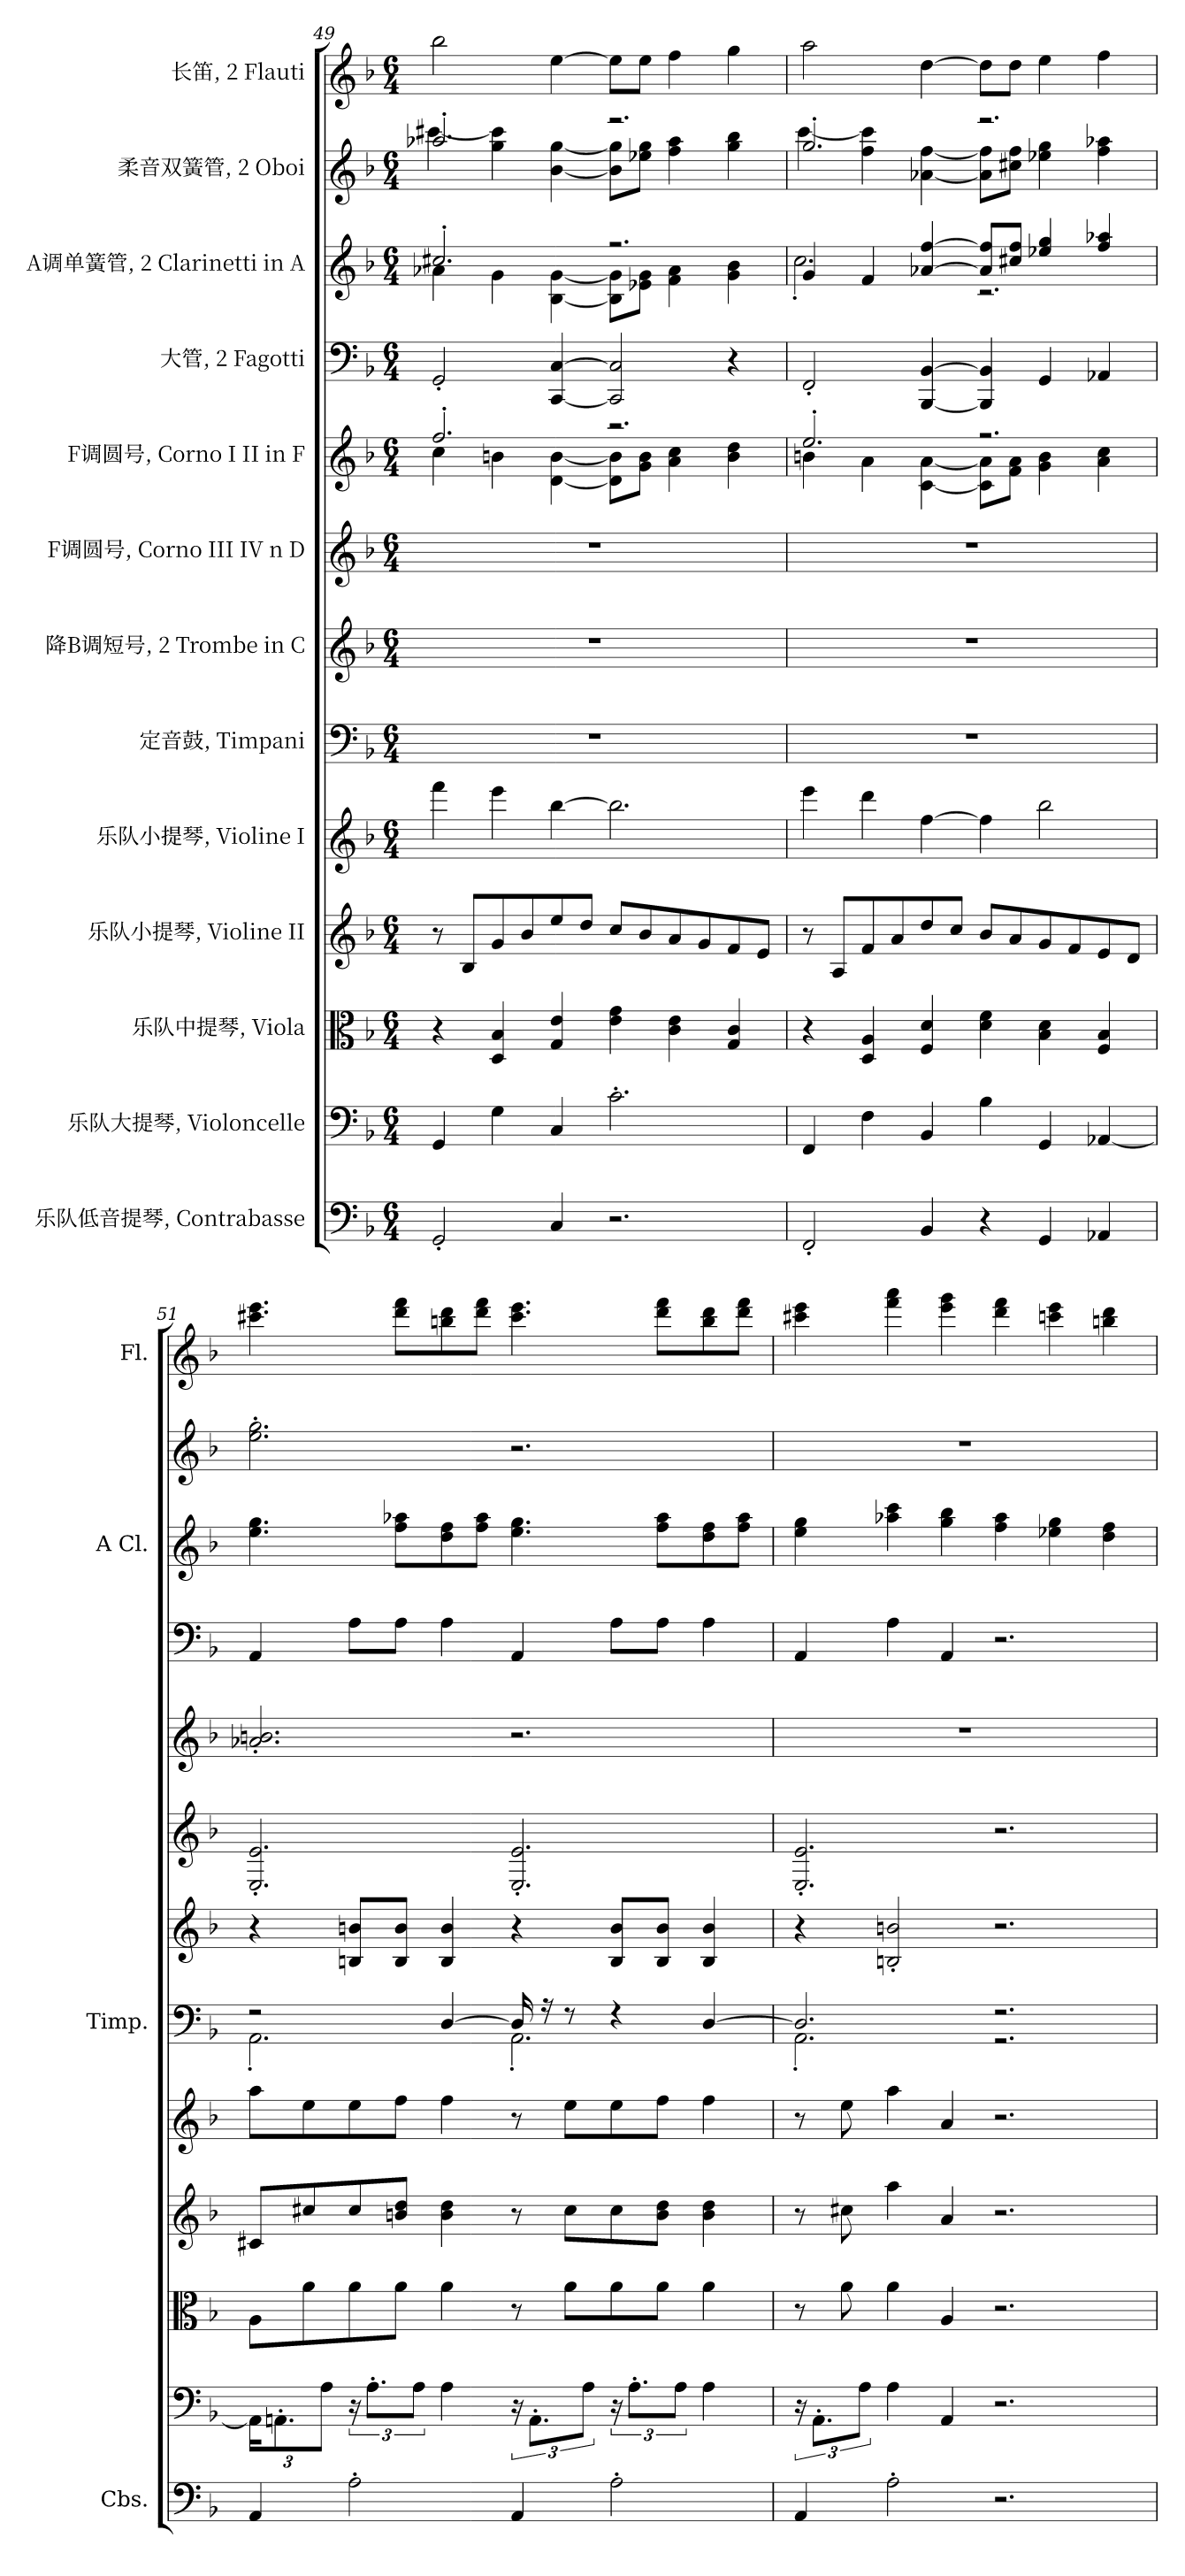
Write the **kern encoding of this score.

**kern	**kern	**kern	**kern	**kern	**kern	**kern	**kern	**kern	**kern	**kern	**kern	**kern
*part13	*part12	*part11	*part10	*part9	*part8	*part7	*part6	*part5	*part4	*part3	*part2	*part1
*staff13	*staff12	*staff11	*staff10	*staff9	*staff8	*staff7	*staff6	*staff5	*staff4	*staff3	*staff2	*staff1
*I"乐队低音提琴, Contrabasse	*I"乐队大提琴, Violoncelle	*I"乐队中提琴, Viola	*I"乐队小提琴, Violine II	*I"乐队小提琴, Violine I	*I"定音鼓, Timpani	*I"降B调短号, 2 Trombe in C	*I"F调圆号, Corno III IV n D	*I"F调圆号, Corno I II in F	*I"大管, 2 Fagotti	*I"A调单簧管, 2 Clarinetti in A	*I"柔音双簧管, 2 Oboi	*I"长笛, 2 Flauti
*I'Cbs.	*	*	*	*	*I'Timp.	*	*	*	*	*I'A Cl.	*	*I'Fl.
*clefF4	*clefF4	*clefC3	*clefG2	*clefG2	*clefF4	*clefG2	*clefG2	*clefG2	*clefF4	*clefG2	*clefG2	*clefG2
*ITrd7c12	*	*	*	*	*	*ITrd1c2	*ITrd4c7	*ITrd4c7	*	*ITrd2c3	*ITrd2c3	*
*k[b-]	*k[b-]	*k[b-]	*k[b-]	*k[b-]	*k[b-]	*k[b-e-a-]	*k[b-e-]	*k[b-e-]	*k[b-]	*k[f#c#]	*k[f#c#]	*k[b-]
*M6/4	*M6/4	*M6/4	*M6/4	*M6/4	*M6/4	*M6/4	*M6/4	*M6/4	*M6/4	*M6/4	*M6/4	*M6/4
*MM232	*MM232	*MM232	*MM232	*MM232	*MM232	*MM232	*MM232	*MM232	*MM232	*MM232	*MM232	*MM232
=49	=49	=49	=49	=49	=49	=49	=49	=49	=49	=49	=49	=49
*	*	*	*	*	*	*	*	*^	*	*^	*^	*
2GGG'/	4GG/	4r	8r	4fff\	1.r	1.r	1.r	2.b-'/	4f\	2GG'/	2.a#X'/	4fn\	2.ffn'/	[4aa#X\	2bb-\
.	.	.	8B-/L	.	.	.	.	.	.	.	.	.	.	.	.
.	4G\	4D/ 4B-/	8g/	4eee\	.	.	.	.	4en\	.	.	4e\	.	4ee\ 4aa#\]	.
.	.	.	8b-/	.	.	.	.	.	.	.	.	.	.	.	.
4CC/	4C/	4G/ 4e/	8ee/	[4bb-\	.	.	.	.	[4G\ [4e\	[4CC/ [4C/	.	[4G\ [4e\	.	[4g\ [4ee\	[4ee\
.	.	.	8dd/J	.	.	.	.	.	.	.	.	.	.	.	.
*	*	*	*	*	*	*	*	*	*	*	*	*	*	*	*MM224
2.r	2.c'\	4e\ 4g\	8cc/L	2.bb-\]	.	.	.	2.r	8G\] 8e\]L	2CC/] 2C/]	2.r	8G\] 8e\]L	2.r	8g\] 8ee\]L	8ee\L]
.	.	.	8b-/	.	.	.	.	.	8c\ 8e\J	.	.	8cn\ 8e\J	.	8ccn\ 8ee\J	8ee\J
*	*	*	*	*	*	*	*	*	*	*	*	*	*	*	*MM239
.	.	4c\ 4e\	8a/	.	.	.	.	.	4d\ 4f\	.	.	4d\ 4f\	.	4dd\ 4ff\	4ff\
.	.	.	8g/	.	.	.	.	.	.	.	.	.	.	.	.
.	.	4G/ 4c/	8f/	.	.	.	.	.	4e\ 4g\	4r	.	4e\ 4g\	.	4ee\ 4gg\	4gg\
.	.	.	8e/J	.	.	.	.	.	.	.	.	.	.	.	.
!!LO:PB:g=z
=50	=50	=50	=50	=50	=50	=50	=50	=50	=50	=50	=50	=50	=50	=50	=50
*	*	*	*	*	*	*	*	*	*	*	*	*	*	*	*MM224
2FFF'/	4FF/	4r	8r	4eee\	1.r	1.r	1.r	2.a'/	4en\	2FF'/	4e/	2.a'\	2.ee'/	[4aa\	2aa\
.	.	.	8A/L	.	.	.	.	.	.	.	.	.	.	.	.
.	4F\	4D/ 4A/	8f/	4ddd\	.	.	.	.	4d\	.	4d/	.	.	4dd\ 4aa\]	.
.	.	.	8a/	.	.	.	.	.	.	.	.	.	.	.	.
4BBB-/	4BB-/	4F/ 4d/	8dd/	[4ff\	.	.	.	.	[4F\ [4d\	[4BBB-/ [4BB-/	[4fn/ [4dd/	.	.	[4fn\ [4dd\	[4dd\
.	.	.	8cc/J	.	.	.	.	.	.	.	.	.	.	.	.
*	*	*	*	*	*	*	*	*	*	*	*	*	*	*	*MM224
4r	4B-\	4d\ 4f\	8b-/L	4ff\]	.	.	.	2.r	8F\] 8d\]L	4BBB-/] 4BB-/]	8f/] 8dd/]L	2.r	2.r	8f\] 8dd\]L	8dd\L]
.	.	.	8a/	.	.	.	.	.	8B-\ 8d\J	.	8a#X/ 8dd/J	.	.	8a#X\ 8dd\J	8dd\J
*	*	*	*	*	*	*	*	*	*	*	*	*	*	*	*MM239
4GGG/	4GG/	4B-\ 4d\	8g/	2bb-\	.	.	.	.	4c\ 4e\	4GG/	4ccn/ 4ee/	.	.	4ccn\ 4ee\	4ee\
.	.	.	8f/	.	.	.	.	.	.	.	.	.	.	.	.
4AAA-X/	[4AA-X/	4F/ 4B-/	8e/	.	.	.	.	.	4d\ 4f\	4AA-X/	4dd/ 4ffn/	.	.	4dd\ 4ffn\	4ff\
.	.	.	8d/J	.	.	.	.	.	.	.	.	.	.	.	.
*	*	*	*	*	*	*	*	*	*	*	*v	*v	*	*	*
*	*	*	*	*	*	*	*	*v	*v	*	*	*v	*v	*
=51	=51	=51	=51	=51	=51	=51	=51	=51	=51	=51	=51	=51
*	*Xbrackettup	*	*	*	*	*	*	*	*	*	*	*
*	*	*	*	*	*	*	*	*	*	*	*	*MM224
*	*	*	*	*	*^	*	*	*	*	*	*	*
4AAA/	24AA-\KL]	8A\L	8c#X/L	8aa\L	2r	2.AA'\	4r	2.AA/' 2.A/'	2.d-X/' 2.en/'	4AA/	4.cc#\ 4.ee\	2.cc#\' 2.ee\'	4.ccc#X\ 4.eee\
.	12.AAn'\	.	.	.	.	.	.	.	.	.	.	.	.
.	.	8a\	8cc#X/	8ee\	.	.	.	.	.	.	.	.	.
.	12A\J	.	.	.	.	.	.	.	.	.	.	.	.
*	*brackettup	*	*	*	*	*	*	*	*	*	*	*	*
2AA'\	24r	8a\	8cc#/	8ee\	.	.	8An/ 8an/L	.	.	8A\L	.	.	.
.	12.A'\L	.	.	.	.	.	.	.	.	.	.	.	.
.	.	8a\J	8bn/ 8dd/J	8ff\J	.	.	8A/ 8a/J	.	.	8A\J	8dd\ 8ffn\L	.	8ddd\ 8fff\L
.	12A\J	.	.	.	.	.	.	.	.	.	.	.	.
.	4A\	4a\	4b\ 4dd\	4ff\	[4D/	.	4A/ 4a/	.	.	4A\	8b\ 8dd\	.	8bbn\ 8ddd\
.	.	.	.	.	.	.	.	.	.	.	8dd\ 8ff\J	.	8ddd\ 8fff\J
*	*	*	*	*	*	*	*	*	*	*	*	*	*MM224
4AAA/	24r	8r	8r	8r	16D/]	2.AA'\	4r	2.AA/' 2.A/'	2.r	4AA/	4.cc#\ 4.ee\	2.r	4.ccc#\ 4.eee\
.	12.AA'\L	.	.	.	.	.	.	.	.	.	.	.	.
.	.	.	.	.	16r	.	.	.	.	.	.	.	.
.	.	8a\L	8cc#\L	8ee\L	8r	.	.	.	.	.	.	.	.
.	12A\J	.	.	.	.	.	.	.	.	.	.	.	.
2AA'\	24r	8a\	8cc#\	8ee\	4r	.	8A/ 8a/L	.	.	8A\L	.	.	.
.	12.A'\L	.	.	.	.	.	.	.	.	.	.	.	.
.	.	8a\J	8b\ 8dd\J	8ff\J	.	.	8A/ 8a/J	.	.	8A\J	8dd\ 8ff\L	.	8ddd\ 8fff\L
.	12A\J	.	.	.	.	.	.	.	.	.	.	.	.
.	4A\	4a\	4b\ 4dd\	4ff\	[4D/	.	4A/ 4a/	.	.	4A\	8b\ 8dd\	.	8bb\ 8ddd\
.	.	.	.	.	.	.	.	.	.	.	8dd\ 8ff\J	.	8ddd\ 8fff\J
!!LO:PB:g=z
=52	=52	=52	=52	=52	=52	=52	=52	=52	=52	=52	=52	=52	=52
*	*	*	*	*	*	*	*	*	*	*	*	*	*MM224
4AAA/	24r	8r	8r	8r	2.D/]	2.AA'\	4r	2.AA/' 2.A/'	1.r	4AA/	4cc#\ 4ee\	1.r	4ccc#X\ 4eee\
.	12.AA'\L	.	.	.	.	.	.	.	.	.	.	.	.
.	.	8a\	8cc#X\	8ee\	.	.	.	.	.	.	.	.	.
.	12A\J	.	.	.	.	.	.	.	.	.	.	.	.
*	*	*	*	*	*	*	*	*	*	*	*	*	*MM239
2AA'\	4A\	4a\	4aa\	4aa\	.	.	2An/' 2an/'	.	.	4A\	4ffn\ 4aa\	.	4fff\ 4aaa\
.	4AA/	4A/	4a/	4a/	.	.	.	.	.	4AA/	4ee\ 4gg\	.	4eee\ 4ggg\
*	*	*	*	*	*	*	*	*	*	*	*	*	*MM224
2.r	2.r	2.r	2.r	2.r	2.r	2.r	2.r	2.r	.	2.r	4dd\ 4ff\	.	4ddd\ 4fff\
*	*	*	*	*	*	*	*	*	*	*	*	*	*MM239
.	.	.	.	.	.	.	.	.	.	.	4ccn\ 4ee\	.	4cccn\ 4eee\
.	.	.	.	.	.	.	.	.	.	.	4b\ 4dd\	.	4bbn\ 4ddd\
*	*	*	*	*	*v	*v	*	*	*	*	*	*	*
=	=	=	=	=	=	=	=	=	=	=	=	=
*-	*-	*-	*-	*-	*-	*-	*-	*-	*-	*-	*-	*-
